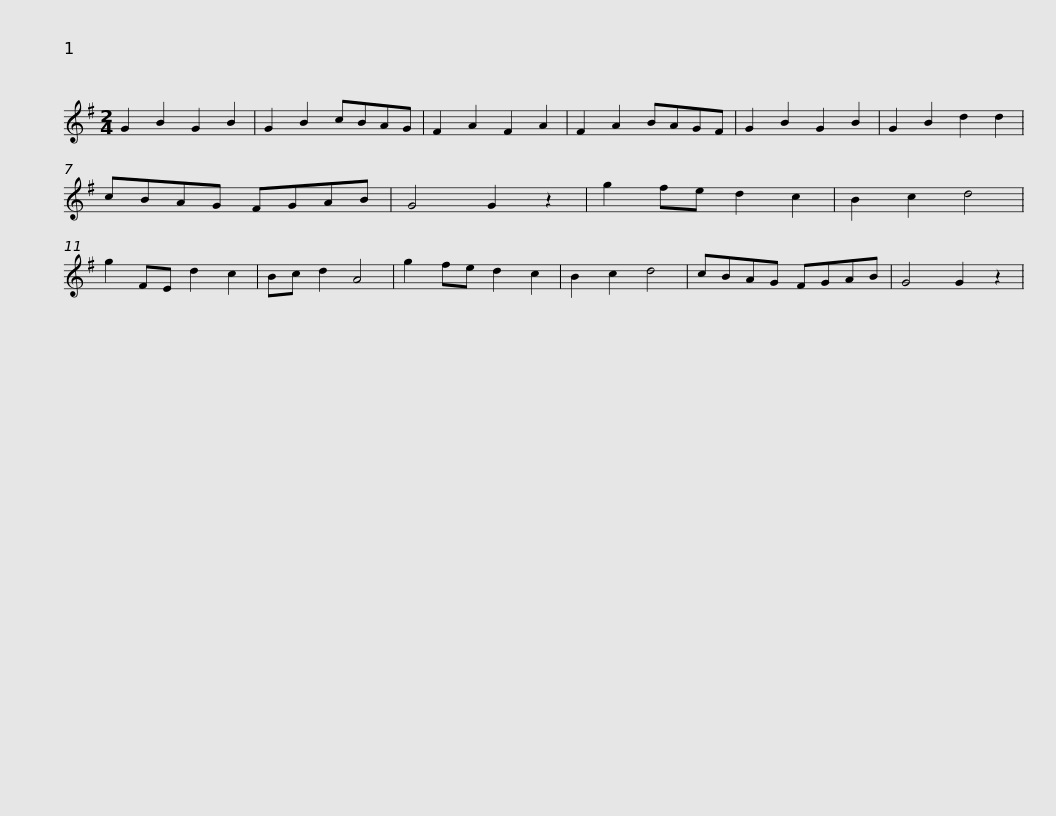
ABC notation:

X:1
L:1/8
M:2/4
I:linebreak $
K:G
V:1 treble
V:1
 G2 B2 G2 B2 | G2 B2 cBAG | F2 A2 F2 A2 | F2 A2 BAGF | G2 B2 G2 B2 | %5
 G2 B2 d2 d2 | cBAG FGAB | G4 G2 z2 |$ g2 fe d2 c2 | B2 c2 d4 | %10
 g2 FE d2 c2 | Bc d2 A4 | g2 fe d2 c2 | B2 c2 d4 | cBAG FGAB | %15
 G4 G2 z2 | %16
